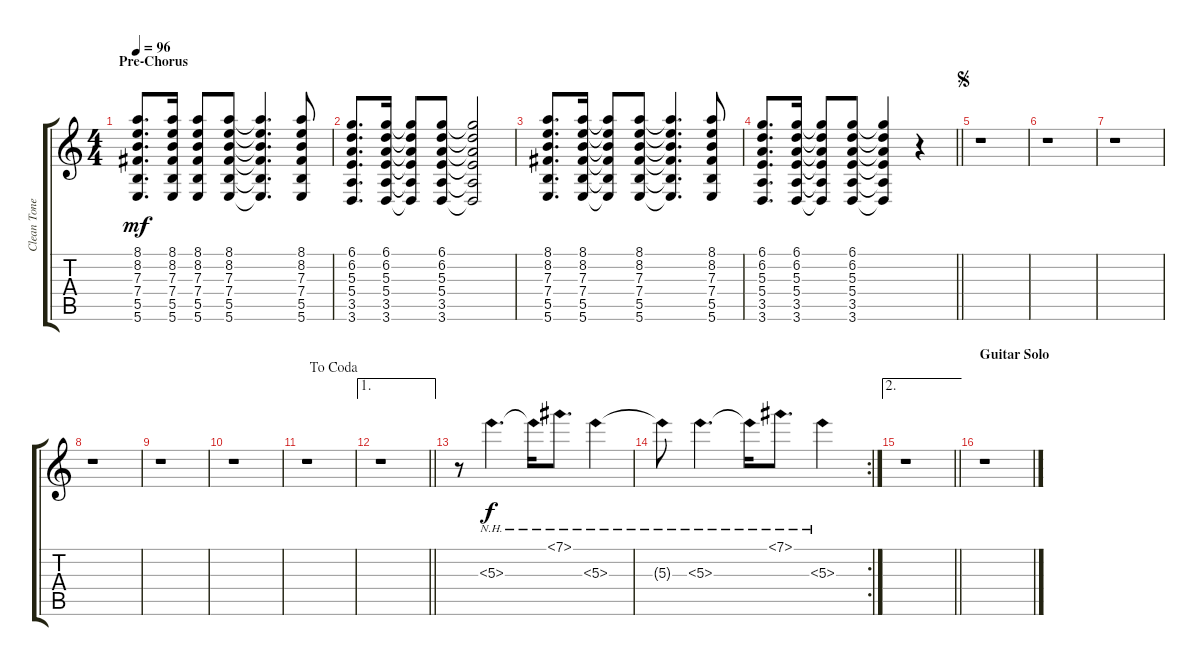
\track ("Clean Tone" "Clean Tone") {instrument electricguitarclean}
\staff {score tabs}
\tuning (Db4 Ab3 E3 B2 Gb2 B1) {hide}
\ts (4 4)
\section ("" "Pre-Chorus")
\tempo 96
\clef g2
\ks c
(8.1 8.2 7.3 7.4 5.5 5.6).8{d dy mf} (8.1 8.2 7.3 7.4 5.5 5.6).16 (8.1 8.2 7.3 7.4 5.5 5.6).8 (8.1 8.2 7.3 7.4 5.5 5.6).8 (8.1{t} 8.2{t} 7.3{t} 7.4{t} 5.5{t} 5.6{t}).4{d} (8.1 8.2 7.3 7.4 5.5 5.6).8 |
(6.1 6.2 5.3 5.4 3.5 3.6).8{d} (6.1 6.2 5.3 5.4 3.5 3.6).16 (6.1{t} 6.2{t} 5.3{t} 5.4{t} 3.5{t} 3.6{t}).8 (6.1 6.2 5.3 5.4 3.5 3.6).8 (6.1{t} 6.2{t} 5.3{t} 5.4{t} 3.5{t} 3.6{t}).2 |
(8.1 8.2 7.3 7.4 5.5 5.6).8{d} (8.1 8.2 7.3 7.4 5.5 5.6).16 (8.1{t} 8.2{t} 7.3{t} 7.4{t} 5.5{t} 5.6{t}).8 (8.1 8.2 7.3 7.4 5.5 5.6).8 (8.1{t} 8.2{t} 7.3{t} 7.4{t} 5.5{t} 5.6{t}).4{d} (8.1 8.2 7.3 7.4 5.5 5.6).8 |
\barLineRight lightlight
(6.1 6.2 5.3 5.4 3.5 3.6).8{d} (6.1 6.2 5.3 5.4 3.5 3.6).16 (6.1{t} 6.2{t} 5.3{t} 5.4{t} 3.5{t} 3.6{t}).8 (6.1 6.2 5.3 5.4 3.5 3.6).8 (6.1{t} 6.2{t} 5.3{t} 5.4{t} 3.5{t} 3.6{t}).4 r.4 |
\jump segno
r.1 |
r.1 |
r.1 |
r.1 |
r.1 |
r.1 |
\jump dacoda
r.1 |
\ae 1
\barLineRight lightlight
r.1 |
r.8 5.3{nh}.4{d dy f} 5.3{nh t}.16 7.1{nh}.8{d} 5.3{nh}.4 |
\rc 2
5.3{nh t}.8 5.3{nh}.4{d} 5.3{nh t}.16 7.1{nh}.8{d} 5.3{nh}.4 |
\ae 2
\barLineRight lightlight
r.1 |
\section ("" "Guitar Solo")
r.1
